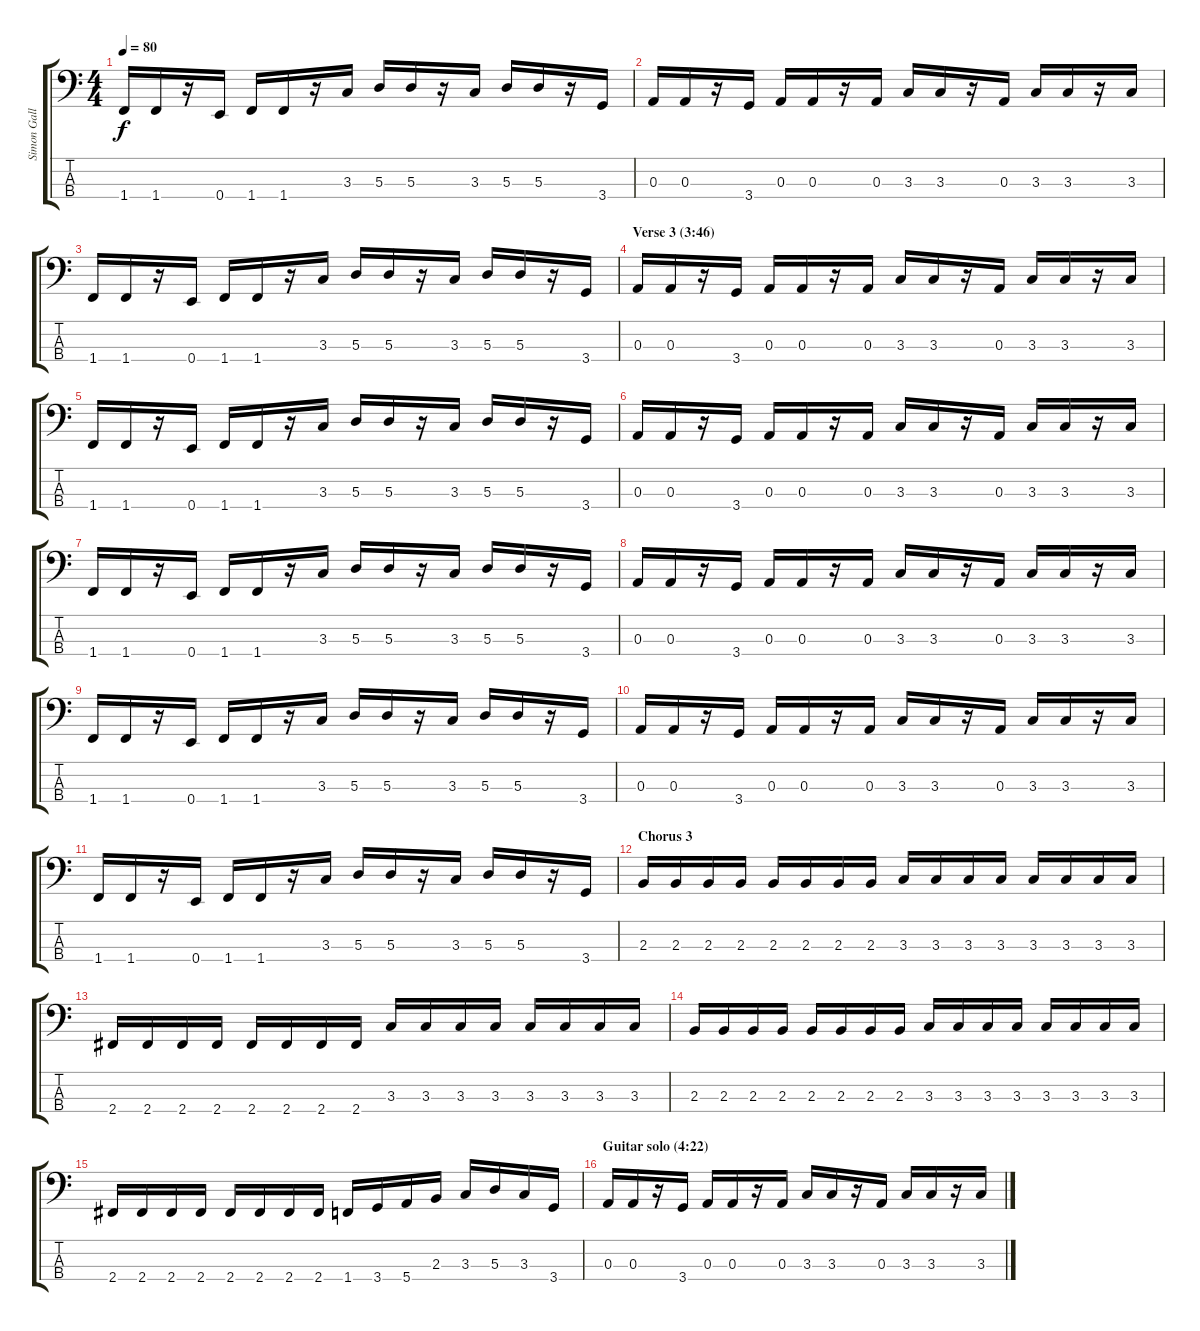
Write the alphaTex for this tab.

\track ("Simon Gallup (bass)" "Simon Gall") {instrument electricbasspick}
\staff {score tabs}
\tuning (G2 D2 A1 E1) {hide}
\ts (4 4)
\tempo 80
\clef f4
\ks c
1.4.16{dy f} 1.4.16 r.16 0.4.16 1.4.16 1.4.16 r.16 3.3.16 5.3.16 5.3.16 r.16 3.3.16 5.3.16 5.3.16 r.16 3.4.16 |
0.3.16 0.3.16 r.16 3.4.16 0.3.16 0.3.16 r.16 0.3.16 3.3.16 3.3.16 r.16 0.3.16 3.3.16 3.3.16 r.16 3.3.16 |
1.4.16 1.4.16 r.16 0.4.16 1.4.16 1.4.16 r.16 3.3.16 5.3.16 5.3.16 r.16 3.3.16 5.3.16 5.3.16 r.16 3.4.16 |
\section ("" "Verse 3 (3:46)")
0.3.16 0.3.16 r.16 3.4.16 0.3.16 0.3.16 r.16 0.3.16 3.3.16 3.3.16 r.16 0.3.16 3.3.16 3.3.16 r.16 3.3.16 |
1.4.16 1.4.16 r.16 0.4.16 1.4.16 1.4.16 r.16 3.3.16 5.3.16 5.3.16 r.16 3.3.16 5.3.16 5.3.16 r.16 3.4.16 |
0.3.16 0.3.16 r.16 3.4.16 0.3.16 0.3.16 r.16 0.3.16 3.3.16 3.3.16 r.16 0.3.16 3.3.16 3.3.16 r.16 3.3.16 |
1.4.16 1.4.16 r.16 0.4.16 1.4.16 1.4.16 r.16 3.3.16 5.3.16 5.3.16 r.16 3.3.16 5.3.16 5.3.16 r.16 3.4.16 |
0.3.16 0.3.16 r.16 3.4.16 0.3.16 0.3.16 r.16 0.3.16 3.3.16 3.3.16 r.16 0.3.16 3.3.16 3.3.16 r.16 3.3.16 |
1.4.16 1.4.16 r.16 0.4.16 1.4.16 1.4.16 r.16 3.3.16 5.3.16 5.3.16 r.16 3.3.16 5.3.16 5.3.16 r.16 3.4.16 |
0.3.16 0.3.16 r.16 3.4.16 0.3.16 0.3.16 r.16 0.3.16 3.3.16 3.3.16 r.16 0.3.16 3.3.16 3.3.16 r.16 3.3.16 |
1.4.16 1.4.16 r.16 0.4.16 1.4.16 1.4.16 r.16 3.3.16 5.3.16 5.3.16 r.16 3.3.16 5.3.16 5.3.16 r.16 3.4.16 |
\section ("" "Chorus 3")
2.3.16 2.3.16 2.3.16 2.3.16 2.3.16 2.3.16 2.3.16 2.3.16 3.3.16 3.3.16 3.3.16 3.3.16 3.3.16 3.3.16 3.3.16 3.3.16 |
2.4.16 2.4.16 2.4.16 2.4.16 2.4.16 2.4.16 2.4.16 2.4.16 3.3.16 3.3.16 3.3.16 3.3.16 3.3.16 3.3.16 3.3.16 3.3.16 |
2.3.16 2.3.16 2.3.16 2.3.16 2.3.16 2.3.16 2.3.16 2.3.16 3.3.16 3.3.16 3.3.16 3.3.16 3.3.16 3.3.16 3.3.16 3.3.16 |
2.4.16 2.4.16 2.4.16 2.4.16 2.4.16 2.4.16 2.4.16 2.4.16 1.4.16 3.4.16 5.4.16 2.3.16 3.3.16 5.3.16 3.3.16 3.4.16 |
\section ("" "Guitar solo (4:22)")
0.3.16 0.3.16 r.16 3.4.16 0.3.16 0.3.16 r.16 0.3.16 3.3.16 3.3.16 r.16 0.3.16 3.3.16 3.3.16 r.16 3.3.16
